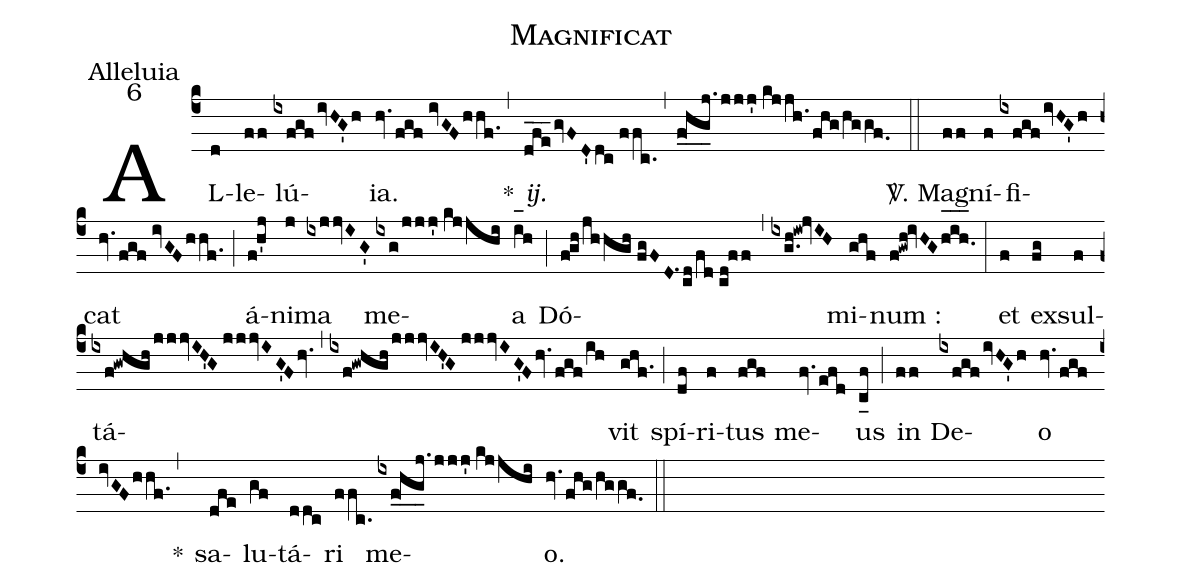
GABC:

name:Magnificat;
office-part:Alleluia;
mode:6;
%%
(c4) AL(d)le(ff)lú(ixfgfivHG'h){ia}.(hv.fgf//ivGFhhf.) <clear>*(,) <i>ij.</i>(dfe___gvFD'dc//ffc.) (,) (f_0!h_0g_0j._0/!jjj'//kjjh./fhg/hggf.0) (::) <sp>V/</sp>. Ma(ff)gní(f)fi(ixfgfivHG'h)cat(hv.fgf//ivGFhhf.) (;) á(f!h'j)ni(j)ma(ixjjvIG') me(ixg/jjj'//kjjhi)a(i_[oh:h]h) (;) Dó(fghjhhgh//fgFD.1cd/fd//cd!ff)(,)(ixg.h!iw!jvIH)mi(ghf)num :(f!gwh!ivHGh_[oh:h]i_[oh:h]h._[oh:h]) (:) et(f) ex(fg)sul(f)tá(ixf!gwhghjjjvIH'G//jjjvIG'Fhv.)(,)(ixf!gwhghjjjvIH'G//jjjvIG'Fhv.fgf/ih)vit(ghf.1) (;) spí(df)ri(f)tus(fgf) me(fv.efd)us(c_[ll:1]f) (;) in(ff) De(ixfgfivHG'h)o(hv.fgf//ivGFhhf.) <clear>*(,) sa(dfe)lu(gf)tá(ddc)ri(ffc.) me(ixf_0!h_0g_0j._0/!jjj'//kjjhi)o.(hv.fhg/hggf.0) (::)
